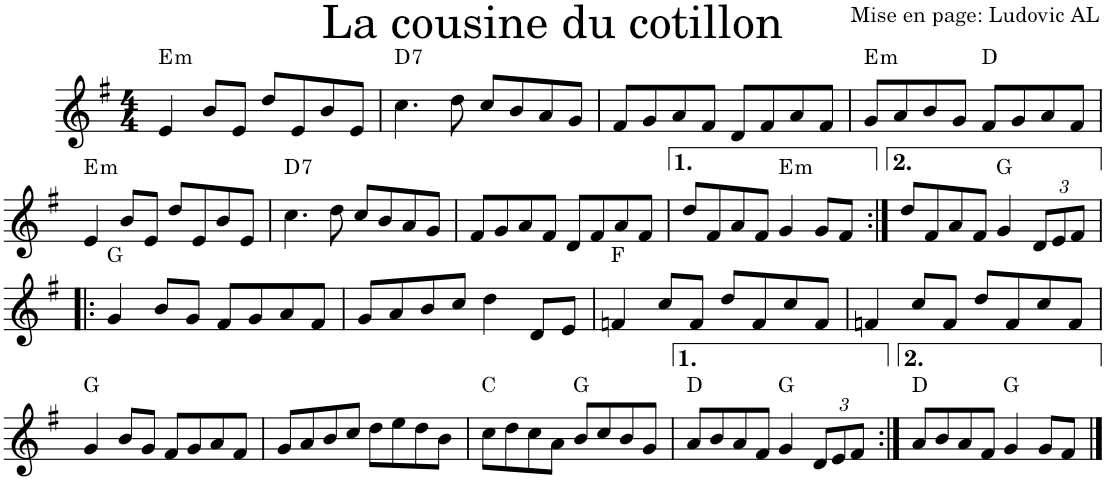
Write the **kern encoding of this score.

**kern	**harte
*part1	*part1
*staff1	*
*I"Voice	*
*I'V	*
*clefG2	*
*k[f#]	*
*M4/4	*
=1	=1
!	!LO:H:kt=m
4e/	E:min
8b/L	.
8e/J	.
8dd/L	.
8e/	.
8b/	.
8e/J	.
=2	=2
!	!LO:H:kt=7
4.cc\	D:7
8dd\	.
8cc/L	.
8b/	.
8a/	.
8g/J	.
=3	=3
8f#/L	.
8g/	.
8a/	.
8f#/J	.
8d/L	.
8f#/	.
8a/	.
8f#/J	.
=4	=4
!	!LO:H:kt=m
8g/L	E:min
8a/	.
8b/	.
8g/J	.
8f#/L	D:maj
8g/	.
8a/	.
8f#/J	.
!!LO:LB:g=z
=5	=5
!	!LO:H:kt=m
4e/	E:min
8b/L	.
8e/J	.
8dd/L	.
8e/	.
8b/	.
8e/J	.
=6	=6
!	!LO:H:kt=7
4.cc\	D:7
8dd\	.
8cc/L	.
8b/	.
8a/	.
8g/J	.
=7	=7
8f#/L	.
8g/	.
8a/	.
8f#/J	.
8d/L	.
8f#/	.
8a/	.
8f#/J	.
=8	=8
8dd/L	.
8f#/	.
8a/	.
8f#/J	.
!	!LO:H:kt=m
4g/	E:min
8g/L	.
8f#/J	.
=9:|!	=9:|!
8dd/L	.
8f#/	.
8a/	.
8f#/J	.
4g/	G:maj
*Xbrackettup	*
12d/L	.
12e/	.
12f#/J	.
!!LO:LB:g=z
=10!|:	=10!|:
4g/	G:maj
8b/L	.
8g/J	.
8f#/L	.
8g/	.
8a/	.
8f#/J	.
=11	=11
8g/L	.
8a/	.
8b/	.
8cc/J	.
4dd\	.
8d/L	.
8e/J	.
=12	=12
4fn/	F:maj
8cc/L	.
8f/J	.
8dd/L	.
8f/	.
8cc/	.
8f/J	.
=13	=13
4fn/	.
8cc/L	.
8f/J	.
8dd/L	.
8f/	.
8cc/	.
8f/J	.
!!LO:LB:g=z
=14	=14
4g/	G:maj
8b/L	.
8g/J	.
8f#/L	.
8g/	.
8a/	.
8f#/J	.
=15	=15
8g/L	.
8a/	.
8b/	.
8cc/J	.
8dd\L	.
8ee\	.
8dd\	.
8b\J	.
=16	=16
8cc\L	C:maj
8dd\	.
8cc\	.
8a\J	.
8b/L	G:maj
8cc/	.
8b/	.
8g/J	.
=17	=17
8a/L	D:maj
8b/	.
8a/	.
8f#/J	.
4g/	G:maj
12d/L	.
12e/	.
12f#/J	.
=18:|!	=18:|!
8a/L	D:maj
8b/	.
8a/	.
8f#/J	.
4g/	G:maj
8g/L	.
8f#/J	.
==	==
*-	*-
